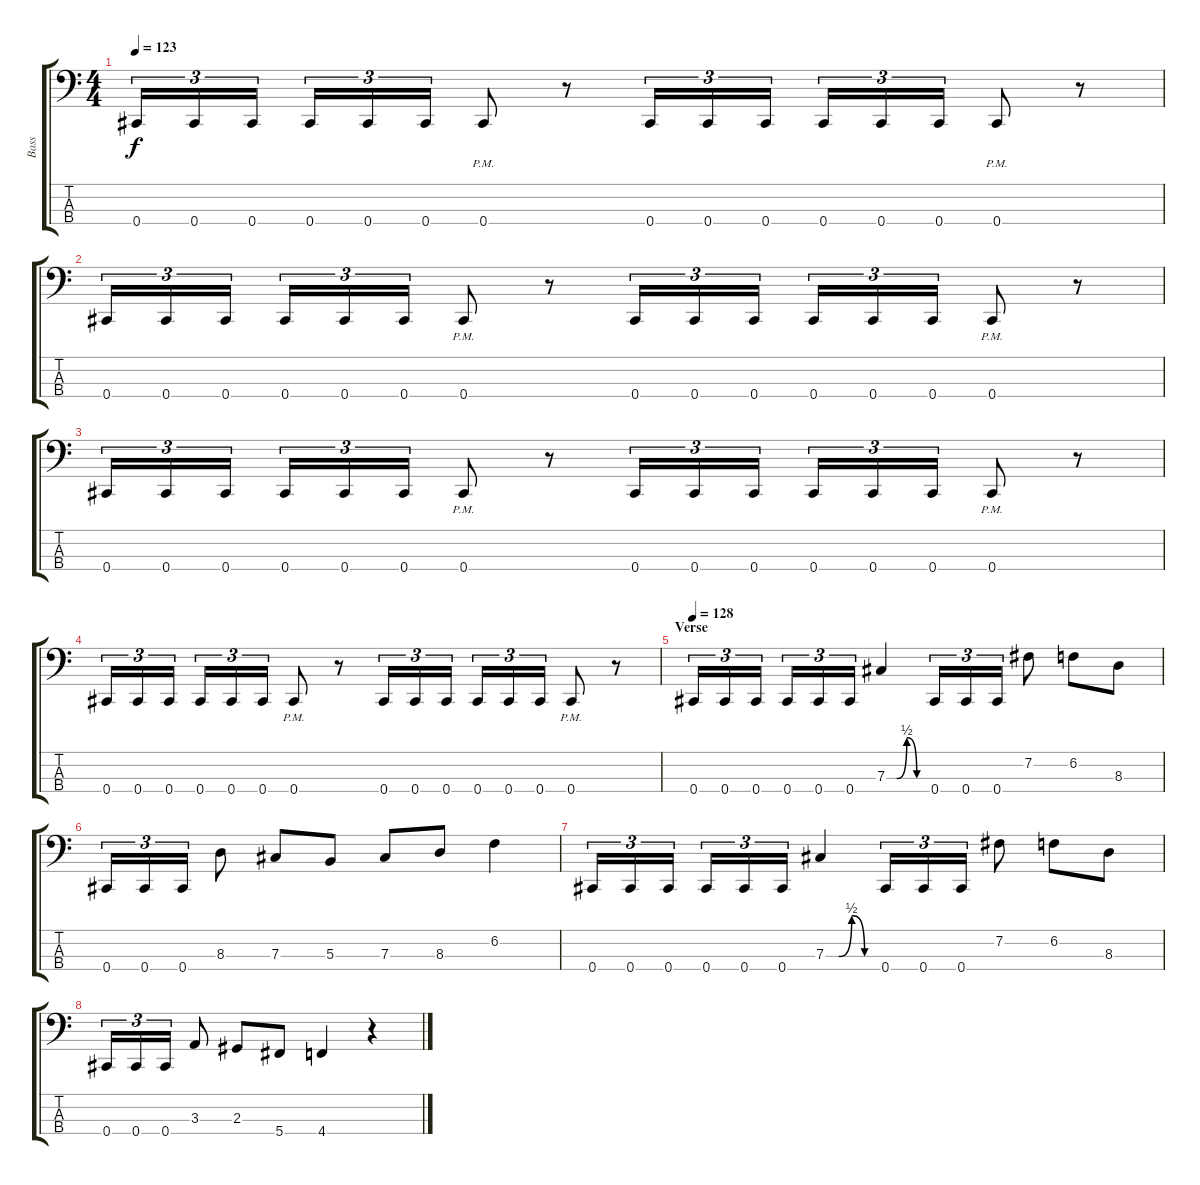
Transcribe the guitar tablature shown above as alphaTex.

\track ("Bass" "Bass") {instrument electricbassfinger}
\staff {score tabs}
\tuning (E2 B1 Gb1 Db1) {hide}
\ts (4 4)
\tempo 123
\clef f4
\ks c
0.4.16{tu (3 2) dy f} 0.4.16{tu (3 2)} 0.4.16{tu (3 2)} 0.4.16{tu (3 2)} 0.4.16{tu (3 2)} 0.4.16{tu (3 2)} 0.4{pm}.8 r.8 0.4.16{tu (3 2)} 0.4.16{tu (3 2)} 0.4.16{tu (3 2)} 0.4.16{tu (3 2)} 0.4.16{tu (3 2)} 0.4.16{tu (3 2)} 0.4{pm}.8 r.8 |
0.4.16{tu (3 2)} 0.4.16{tu (3 2)} 0.4.16{tu (3 2)} 0.4.16{tu (3 2)} 0.4.16{tu (3 2)} 0.4.16{tu (3 2)} 0.4{pm}.8 r.8 0.4.16{tu (3 2)} 0.4.16{tu (3 2)} 0.4.16{tu (3 2)} 0.4.16{tu (3 2)} 0.4.16{tu (3 2)} 0.4.16{tu (3 2)} 0.4{pm}.8 r.8 |
0.4.16{tu (3 2)} 0.4.16{tu (3 2)} 0.4.16{tu (3 2)} 0.4.16{tu (3 2)} 0.4.16{tu (3 2)} 0.4.16{tu (3 2)} 0.4{pm}.8 r.8 0.4.16{tu (3 2)} 0.4.16{tu (3 2)} 0.4.16{tu (3 2)} 0.4.16{tu (3 2)} 0.4.16{tu (3 2)} 0.4.16{tu (3 2)} 0.4{pm}.8 r.8 |
0.4.16{tu (3 2)} 0.4.16{tu (3 2)} 0.4.16{tu (3 2)} 0.4.16{tu (3 2)} 0.4.16{tu (3 2)} 0.4.16{tu (3 2)} 0.4{pm}.8 r.8 0.4.16{tu (3 2)} 0.4.16{tu (3 2)} 0.4.16{tu (3 2)} 0.4.16{tu (3 2)} 0.4.16{tu (3 2)} 0.4.16{tu (3 2)} 0.4{pm}.8 r.8 |
\section ("" "Verse")
\tempo 128
0.4.16{tu (3 2)} 0.4.16{tu (3 2)} 0.4.16{tu (3 2)} 0.4.16{tu (3 2)} 0.4.16{tu (3 2)} 0.4.16{tu (3 2)} 7.3{be (custom 0 0 15 0 30 2 45 0 60 0)}.4 0.4.16{tu (3 2)} 0.4.16{tu (3 2)} 0.4.16{tu (3 2)} 7.2.8 6.2.8 8.3.8 |
0.4.16{tu (3 2)} 0.4.16{tu (3 2)} 0.4.16{tu (3 2)} 8.3.8 7.3.8 5.3.8 7.3.8 8.3.8 6.2.4 |
0.4.16{tu (3 2)} 0.4.16{tu (3 2)} 0.4.16{tu (3 2)} 0.4.16{tu (3 2)} 0.4.16{tu (3 2)} 0.4.16{tu (3 2)} 7.3{be (custom 0 0 15 0 30 2 45 0 60 0)}.4 0.4.16{tu (3 2)} 0.4.16{tu (3 2)} 0.4.16{tu (3 2)} 7.2.8 6.2.8 8.3.8 |
0.4.16{tu (3 2)} 0.4.16{tu (3 2)} 0.4.16{tu (3 2)} 3.3.8 2.3.8 5.4.8 4.4.4 r.4
